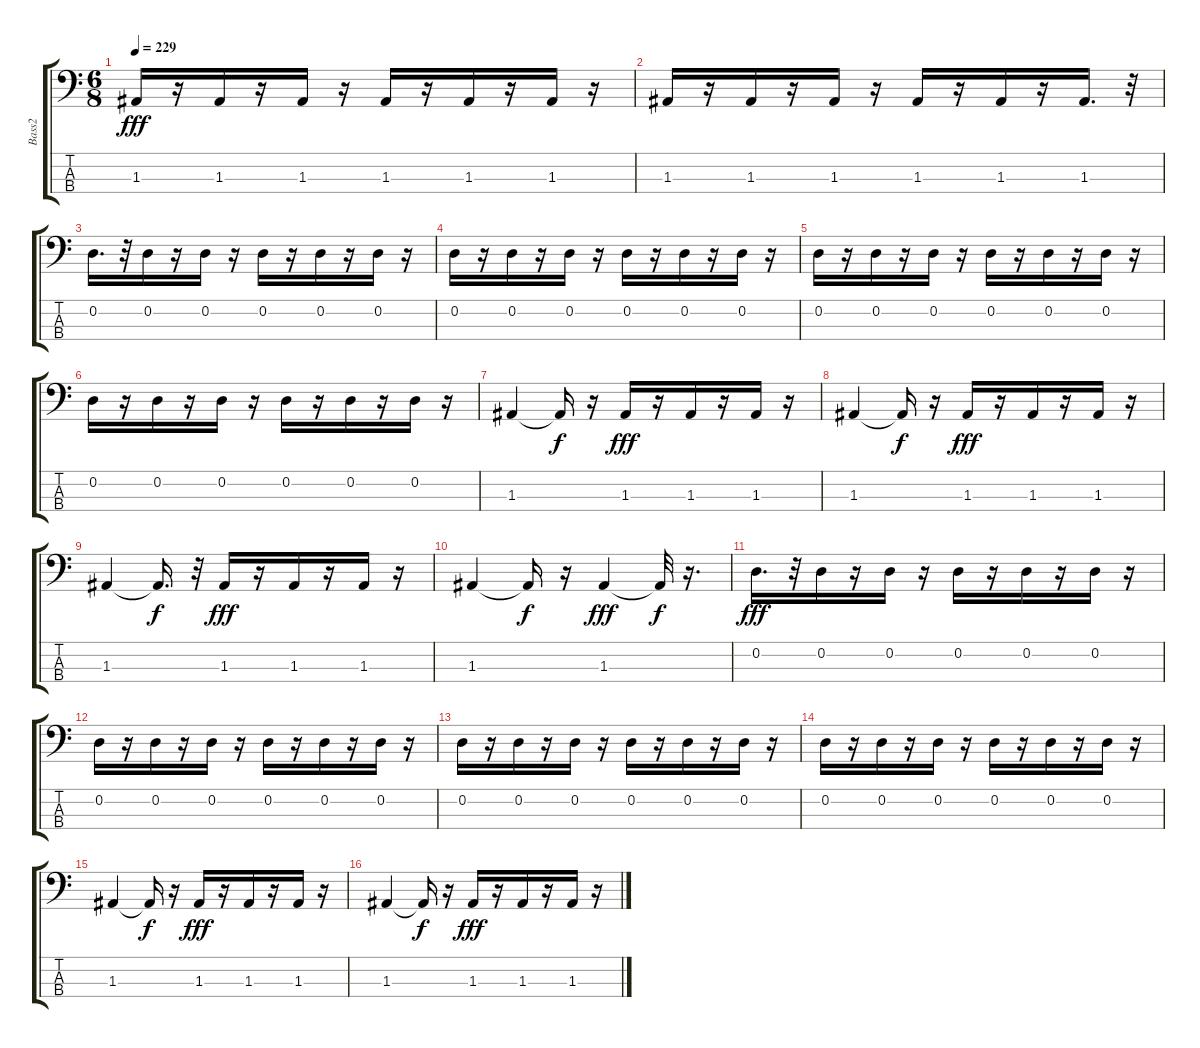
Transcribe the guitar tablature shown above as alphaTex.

\track ("Bass2" "Bass2") {instrument electricbassfinger}
\staff {score tabs}
\tuning (G2 D2 A1 E1) {hide}
\ts (6 8)
\tempo 229
\clef f4
\ks c
1.3.16{dy fff} r.16 1.3.16 r.16 1.3.16 r.16 1.3.16 r.16 1.3.16 r.16 1.3.16 r.16 |
1.3.16 r.16 1.3.16 r.16 1.3.16 r.16 1.3.16 r.16 1.3.16 r.16 1.3.16{d} r.32 |
0.2.16{d} r.32 0.2.16 r.16 0.2.16 r.16 0.2.16 r.16 0.2.16 r.16 0.2.16 r.16 |
0.2.16 r.16 0.2.16 r.16 0.2.16 r.16 0.2.16 r.16 0.2.16 r.16 0.2.16 r.16 |
0.2.16 r.16 0.2.16 r.16 0.2.16 r.16 0.2.16 r.16 0.2.16 r.16 0.2.16 r.16 |
0.2.16 r.16 0.2.16 r.16 0.2.16 r.16 0.2.16 r.16 0.2.16 r.16 0.2.16 r.16 |
1.3.4 1.3{t}.16{dy f} r.16 1.3.16{dy fff} r.16 1.3.16 r.16 1.3.16 r.16 |
1.3.4 1.3{t}.16{dy f} r.16 1.3.16{dy fff} r.16 1.3.16 r.16 1.3.16 r.16 |
1.3.4 1.3{t}.16{d dy f} r.32 1.3.16{dy fff} r.16 1.3.16 r.16 1.3.16 r.16 |
1.3.4 1.3{t}.16{dy f} r.16 1.3.4{dy fff} 1.3{t}.32{dy f} r.16{d} |
0.2.16{d dy fff} r.32 0.2.16 r.16 0.2.16 r.16 0.2.16 r.16 0.2.16 r.16 0.2.16 r.16 |
0.2.16 r.16 0.2.16 r.16 0.2.16 r.16 0.2.16 r.16 0.2.16 r.16 0.2.16 r.16 |
0.2.16 r.16 0.2.16 r.16 0.2.16 r.16 0.2.16 r.16 0.2.16 r.16 0.2.16 r.16 |
0.2.16 r.16 0.2.16 r.16 0.2.16 r.16 0.2.16 r.16 0.2.16 r.16 0.2.16 r.16 |
1.3.4 1.3{t}.16{dy f} r.16 1.3.16{dy fff} r.16 1.3.16 r.16 1.3.16 r.16 |
1.3.4 1.3{t}.16{dy f} r.16 1.3.16{dy fff} r.16 1.3.16 r.16 1.3.16 r.16
